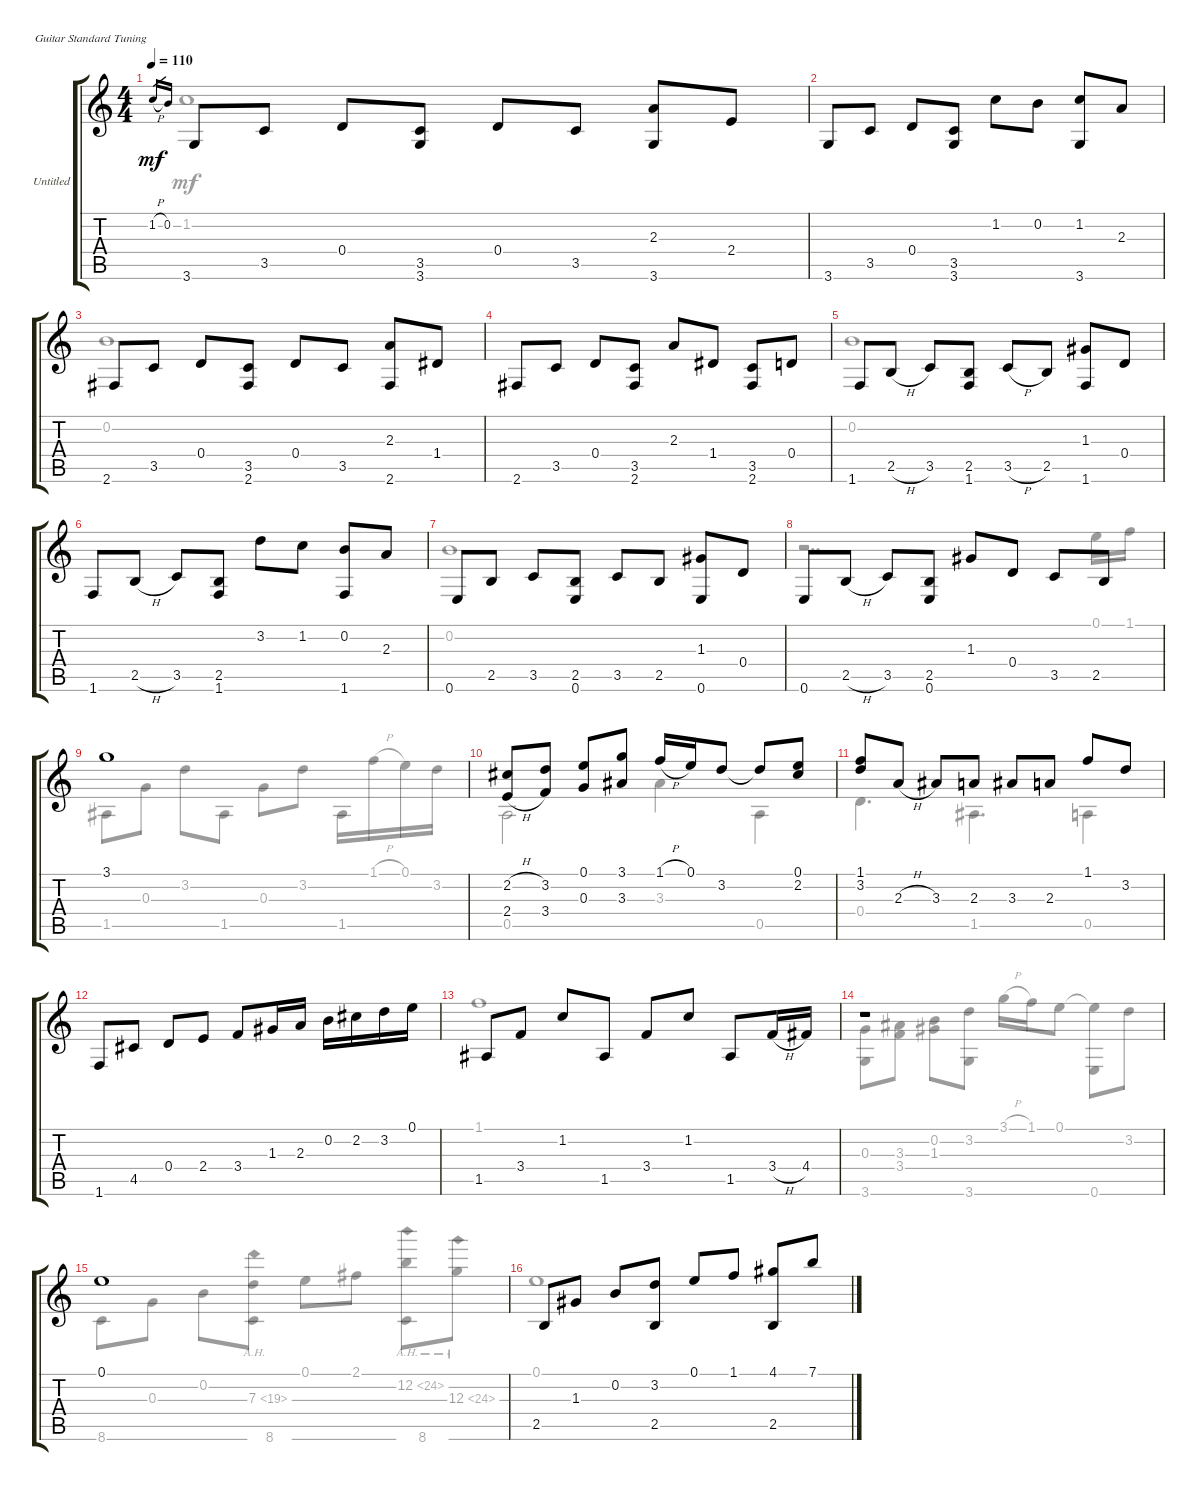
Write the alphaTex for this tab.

\bracketExtendMode groupsimilarinstruments
\firstSystemTrackNameOrientation horizontal
\otherSystemsTrackNameOrientation horizontal
\track ("Untitled" "Untitled") {instrument acousticguitarnylon}
\staff {score tabs}
\tuning (E4 B3 G3 D3 A2 E2)
\voice
\ts (4 4)
\tempo 110
\clef g2
\ks aminor
1.2{h}.16{gr dy mf} 0.2.16{gr} 3.6.8 3.5.8 0.4.8 (3.5 3.6).8 0.4.8 3.5.8 (2.3 3.6).8 2.4.8 |
3.6.8 3.5.8 0.4.8 (3.5 3.6).8 1.2.8 0.2.8 (1.2 3.6).8 2.3.8 |
2.6.8 3.5.8 0.4.8 (3.5 2.6).8 0.4.8 3.5.8 (2.3 2.6).8 1.4.8 |
2.6.8 3.5.8 0.4.8 (3.5 2.6).8 2.3.8 1.4.8 (3.5 2.6).8 0.4.8 |
1.6.8 2.5{h}.8 3.5.8 (2.5 1.6).8 3.5{h}.8 2.5.8 (1.3 1.6).8 0.4.8 |
1.6.8 2.5{h}.8 3.5.8 (2.5 1.6).8 3.2.8 1.2.8 (0.2 1.6).8 2.3.8 |
0.6.8 2.5.8 3.5.8 (2.5 0.6).8 3.5.8 2.5.8 (1.3 0.6).8 0.4.8 |
0.6.8 2.5{h}.8 3.5.8 (2.5 0.6).8 1.3.8 0.4.8 3.5.8 2.5.8 |
3.1.1 |
(2.2{h} 2.4{h}).8 (3.2 3.4).8 (0.1 0.3).8 (3.1 3.3).8 1.1{h}.16 0.1.16 3.2.8 3.2{t}.8 (0.1 2.2).8 |
(1.1 3.2).8 2.3{h}.8 3.3.8 2.3.8 3.3.8 2.3.8 1.1.8 3.2.8 |
1.6.8 4.5.8 0.4.8 2.4.8 3.4.8 1.3.16 2.3.16 0.2.16 2.2.16 3.2.16 0.1.16 |
1.5.8 3.4.8 1.2.8 1.5.8 3.4.8 1.2.8 1.5.8 3.4{h}.16 4.4.16 |
r.1 |
0.1.1 |
2.5.8 1.3.8 0.2.8 (3.2 2.5).8 0.1.8 1.1.8 (4.1 2.5).8 7.1.8
\voice
\clef g2
\ottava regular
\simile none
\ks aminor
1.2.1{dy mf} |
|
0.2.1 |
|
0.2.1 |
|
0.2.1 |
r.2{dd} 0.1.16 1.1.16 |
1.5.8 0.3.8 3.2.8 1.5.8 0.3.8 3.2.8 1.5.16 1.1{h}.16 0.1.16 3.2.16 |
0.5.2 3.3.4 0.5.4 |
0.4.4{d} 1.5.4{d} 0.5.4 |
|
1.1.1 |
(0.3 3.6).8 (3.3 3.4).8 (0.2 1.3).8 (3.2 3.6).8 3.1{h}.16 1.1.16 0.1.8 (0.1{t} 0.6).8 3.2.8 |
8.6.8 0.3.8 0.2.8 (7.3{ah 12} 8.6).8 0.1.8 2.1.8 (12.2{ah 12} 8.6).8 12.3{ah 12}.8 |
0.1.1
